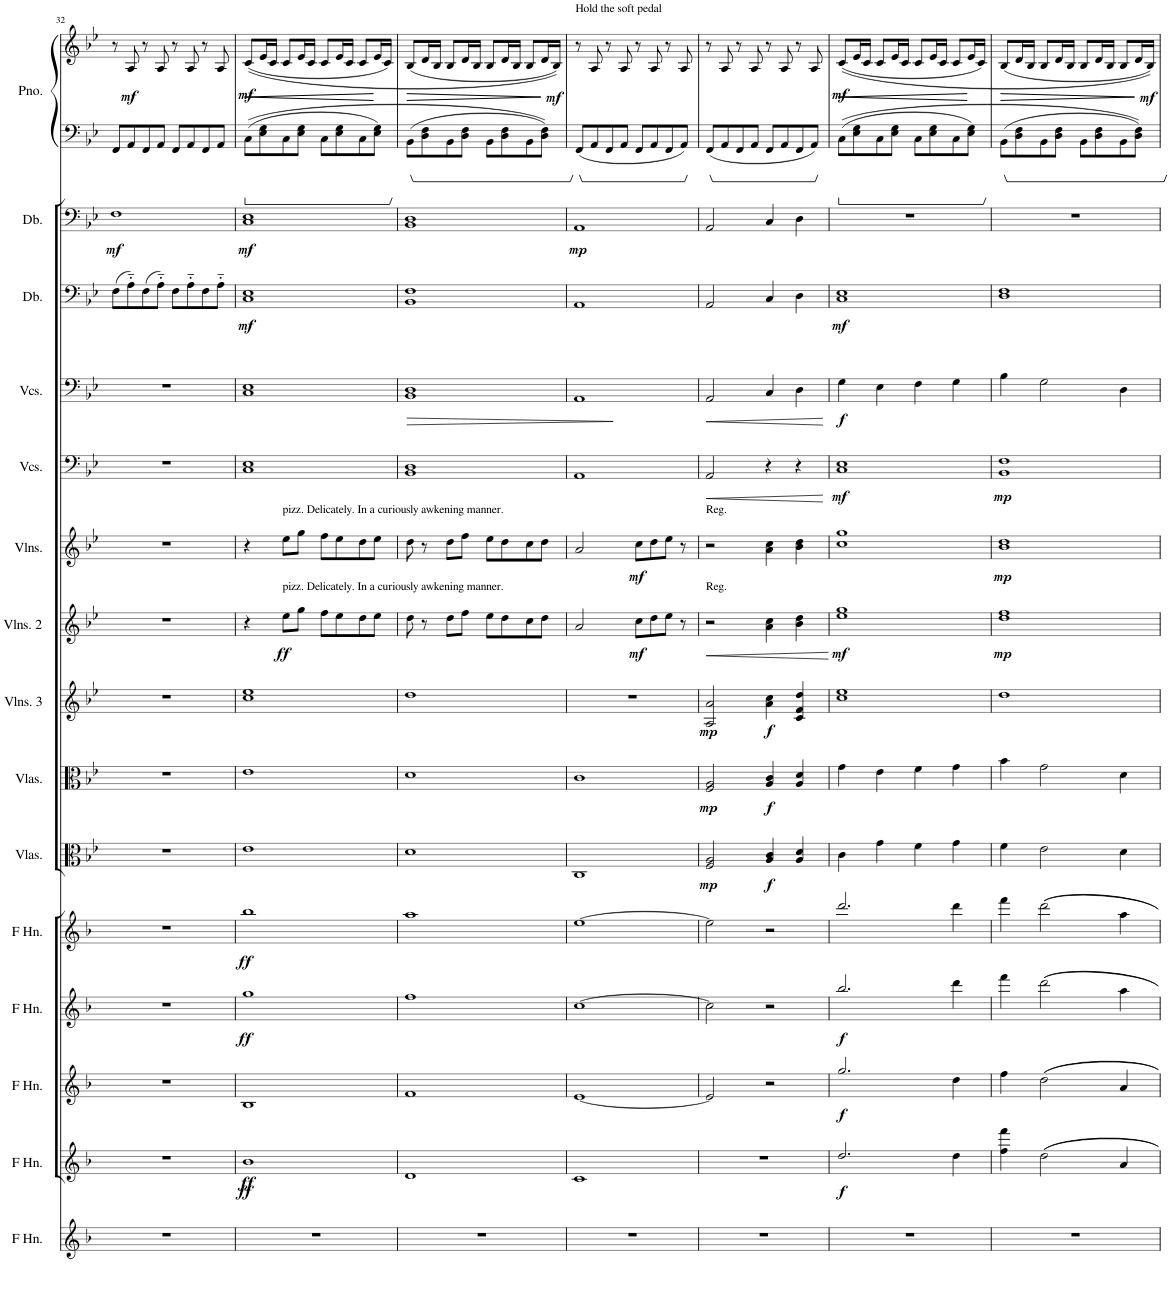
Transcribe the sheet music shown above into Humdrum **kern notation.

**kern	**kern	**dynam	**kern	**dynam	**kern	**dynam	**kern	**dynam	**kern	**dynam	**kern	**dynam	**kern	**dynam	**kern	**dynam	**kern	**dynam	**kern	**dynam	**kern	**dynam	**kern	**dynam	**kern	**dynam	**kern	**kern	**dynam
*part15	*part14	*part14	*part13	*part13	*part12	*part12	*part11	*part11	*part10	*part10	*part9	*part9	*part8	*part8	*part7	*part7	*part6	*part6	*part5	*part5	*part4	*part4	*part3	*part3	*part2	*part2	*part1	*part1	*part1
*staff16	*staff15	*staff15	*staff14	*staff14	*staff13	*staff13	*staff12	*staff12	*staff11	*staff11	*staff10	*staff10	*staff9	*staff9	*staff8	*staff8	*staff7	*staff7	*staff6	*staff6	*staff5	*staff5	*staff4	*staff4	*staff3	*staff3	*staff2	*staff1	*staff1/2
*I"Horn in F	*I"Horn in F	*	*I"Horn in F	*	*I"Horn in F	*	*I"Horn in F	*	*I"Violas	*	*I"Violas	*	*I"Violins 3	*	*I"Violins 2	*	*I"Violins 1	*	*I"Violoncello Solo 2	*	*I"Violoncello 1	*	*I"Double Bass	*	*I"Double Bass	*	*I"Piano	*	*
*	*	*	*	*	*	*	*	*	*I'Vlas.	*	*I'Vlas.	*	*I'Vlns. 3	*	*I'Vlns. 2	*	*I'Vlns. 1	*	*I'Vc. 2	*	*I'Vc. 1	*	*I'Db.	*	*I'Db.	*	*I'Pno.	*	*
!!LO:PB:g=z
*clefG2	*clefG2	*	*clefG2	*	*clefG2	*	*clefG2	*	*clefC3	*	*clefC3	*	*clefG2	*	*clefG2	*	*clefG2	*	*clefF4	*	*clefF4	*	*clefF4	*	*clefF4	*	*clefF4	*clefG2	*
*Trd4c7	*Trd4c7	*	*Trd4c7	*	*Trd4c7	*	*Trd4c7	*	*	*	*	*	*	*	*	*	*	*	*	*	*	*	*Trd7c12	*	*Trd7c12	*	*	*	*
*k[b-]	*k[b-]	*	*k[b-]	*	*k[b-]	*	*k[b-]	*	*k[b-e-]	*	*k[b-e-]	*	*k[b-e-]	*	*k[b-e-]	*	*k[b-e-]	*	*k[b-e-]	*	*k[b-e-]	*	*k[b-e-]	*	*k[b-e-]	*	*k[b-e-]	*k[b-e-]	*
*M4/4	*M4/4	*	*M4/4	*	*M4/4	*	*M4/4	*	*M4/4	*	*M4/4	*	*M4/4	*	*M4/4	*	*M4/4	*	*M4/4	*	*M4/4	*	*M4/4	*	*M4/4	*	*M4/4	*M4/4	*
=32	=32	=32	=32	=32	=32	=32	=32	=32	=32	=32	=32	=32	=32	=32	=32	=32	=32	=32	=32	=32	=32	=32	=32	=32	=32	=32	=32	=32	=32
!	!	!	!	!	!	!	!	!	!	!	!	!	!	!	!	!	!	!	!	!	!	!	!	!	!	!LO:DY:b	!	!	!
1r	1r	.	1r	.	1r	.	1r	.	1r	.	1r	.	1r	.	1r	.	1r	.	1r	.	1r	.	(8F\L	.	1F	mf	8FF/L	8r	.
!	!	!	!	!	!	!	!	!	!	!	!	!	!	!	!	!	!	!	!	!	!	!	!	!	!	!	!	!	!LO:DY:b
.	.	.	.	.	.	.	.	.	.	.	.	.	.	.	.	.	.	.	.	.	.	.	8A'~\)	.	.	.	8AA/	8A/	mf
.	.	.	.	.	.	.	.	.	.	.	.	.	.	.	.	.	.	.	.	.	.	.	(8F\	.	.	.	8FF/	8r	.
.	.	.	.	.	.	.	.	.	.	.	.	.	.	.	.	.	.	.	.	.	.	.	8A'~\J)	.	.	.	8AA/J	8A/	.
.	.	.	.	.	.	.	.	.	.	.	.	.	.	.	.	.	.	.	.	.	.	.	8F\L	.	.	.	8FF/L	8r	.
.	.	.	.	.	.	.	.	.	.	.	.	.	.	.	.	.	.	.	.	.	.	.	8A'~\	.	.	.	8AA/	8A/	.
.	.	.	.	.	.	.	.	.	.	.	.	.	.	.	.	.	.	.	.	.	.	.	8F\	.	.	.	8FF/	8r	.
.	.	.	.	.	.	.	.	.	.	.	.	.	.	.	.	.	.	.	.	.	.	.	8A'~\J	.	.	.	8AA/J	8A/	.
=33	=33	=33	=33	=33	=33	=33	=33	=33	=33	=33	=33	=33	=33	=33	=33	=33	=33	=33	=33	=33	=33	=33	=33	=33	=33	=33	=33	=33	=33
!	!	!LO:DY:b	!	!	!	!	!	!	!	!	!	!	!	!	!	!	!	!	!	!	!	!	!	!	!	!	!	!	!LO:HP:b
!	!	!LO:DY:n=1:b	!	!	!	!LO:DY:b	!	!LO:DY:b	!	!	!	!	!	!	!	!	!	!	!	!	!	!	!	!LO:DY:b	!	!LO:DY:b	!	!	!LO:DY:n=1:b
1r	1b-	ff ff	1B-	.	1gg	ff	1bb-	ff	1e-	.	1e-	.	1cc 1ee-	.	4r	.	4r	.	1C 1E-	.	1C 1E-	.	1C 1E-	mf	1C 1E-	mf	8C\L	((8c/L	< mf
.	.	.	.	.	.	.	.	.	.	.	.	.	.	.	.	.	.	.	.	.	.	.	.	.	.	.	8E-\ 8G\	16e-/L	.
.	.	.	.	.	.	.	.	.	.	.	.	.	.	.	.	.	.	.	.	.	.	.	.	.	.	.	.	16c/JJ	.
!	!	!	!	!	!	!	!	!	!	!	!	!	!	!	!	!	!LO:TX:a:t=pizz. Delicately. In a curiously awkening manner.	!	!	!	!	!	!	!	!	!	!	!	!
!	!	!	!	!	!	!	!	!	!	!	!	!	!	!	!LO:TX:a:t=pizz. Delicately. In a curiously awkening manner.	!	!	!	!	!	!	!	!	!	!	!	!	!	!
!	!	!	!	!	!	!	!	!	!	!	!	!	!	!	!	!LO:DY:b	!	!	!	!	!	!	!	!	!	!	!	!	!
.	.	.	.	.	.	.	.	.	.	.	.	.	.	.	8ee-\L	ff	8ee-\L	.	.	.	.	.	.	.	.	.	8C\	8c/L	.
.	.	.	.	.	.	.	.	.	.	.	.	.	.	.	8gg\J	.	8gg\J	.	.	.	.	.	.	.	.	.	8E-\ 8G\J	16e-/L	.
.	.	.	.	.	.	.	.	.	.	.	.	.	.	.	.	.	.	.	.	.	.	.	.	.	.	.	.	16c/JJ	.
.	.	.	.	.	.	.	.	.	.	.	.	.	.	.	8ff\L	.	8ff\L	.	.	.	.	.	.	.	.	.	8C\L	8c/L	.
.	.	.	.	.	.	.	.	.	.	.	.	.	.	.	8ee-\	.	8ee-\	.	.	.	.	.	.	.	.	.	8E-\ 8G\	16e-/L	.
.	.	.	.	.	.	.	.	.	.	.	.	.	.	.	.	.	.	.	.	.	.	.	.	.	.	.	.	16c/JJ	.
.	.	.	.	.	.	.	.	.	.	.	.	.	.	.	8dd\	.	8dd\	.	.	.	.	.	.	.	.	.	8C\	8c/L	.
.	.	.	.	.	.	.	.	.	.	.	.	.	.	.	8ee-\J	.	8ee-\J	.	.	.	.	.	.	.	.	.	8E-\ 8G\J	16e-/L	.
.	.	.	.	.	.	.	.	.	.	.	.	.	.	.	.	.	.	.	.	.	.	.	.	.	.	.	.	16c/JJ)	.
.	.	.	.	.	.	.	.	.	.	.	.	.	.	.	.	.	.	.	.	.	.	.	.	.	.	.	.	.	[
=34	=34	=34	=34	=34	=34	=34	=34	=34	=34	=34	=34	=34	=34	=34	=34	=34	=34	=34	=34	=34	=34	=34	=34	=34	=34	=34	=34	=34	=34
!	!	!	!	!	!	!	!	!	!	!	!	!	!	!	!	!	!	!	!	!	!	!LO:HP:b	!	!	!	!	!	!	!LO:HP:b
1r	1d	.	1f	.	1ff	.	1aa	.	1d	.	1d	.	1dd	.	8dd\	.	8dd\	.	1BB- 1D	.	1BB- 1D	>	1BB- 1F	.	1BB- 1D	.	8BB-\L	(8B-/L	>
.	.	.	.	.	.	.	.	.	.	.	.	.	.	.	8r	.	8r	.	.	.	.	.	.	.	.	.	8D\ 8F\	16d/L	.
.	.	.	.	.	.	.	.	.	.	.	.	.	.	.	.	.	.	.	.	.	.	.	.	.	.	.	.	16B-/JJ	.
.	.	.	.	.	.	.	.	.	.	.	.	.	.	.	8dd\L	.	8dd\L	.	.	.	.	.	.	.	.	.	8BB-\	8B-/L	.
.	.	.	.	.	.	.	.	.	.	.	.	.	.	.	8ff\J	.	8ff\J	.	.	.	.	.	.	.	.	.	8D\ 8F\J	16d/L	.
.	.	.	.	.	.	.	.	.	.	.	.	.	.	.	.	.	.	.	.	.	.	.	.	.	.	.	.	16B-/JJ	.
.	.	.	.	.	.	.	.	.	.	.	.	.	.	.	8ee-\L	.	8ee-\L	.	.	.	.	.	.	.	.	.	8BB-\L	8B-/L	.
.	.	.	.	.	.	.	.	.	.	.	.	.	.	.	8dd\	.	8dd\	.	.	.	.	.	.	.	.	.	8D\ 8F\	16d/L	.
.	.	.	.	.	.	.	.	.	.	.	.	.	.	.	.	.	.	.	.	.	.	.	.	.	.	.	.	16B-/JJ	.
.	.	.	.	.	.	.	.	.	.	.	.	.	.	.	8cc\	.	8cc\	.	.	.	.	.	.	.	.	.	8BB-\	8B-/L	.
.	.	.	.	.	.	.	.	.	.	.	.	.	.	.	8dd\J	.	8dd\J	.	.	.	.	.	.	.	.	.	8D\ 8F\J	16d/L	.
!	!	!	!	!	!	!	!	!	!	!	!	!	!	!	!	!	!	!	!	!	!	!	!	!	!	!	!	!	!LO:DY:b
.	.	.	.	.	.	.	.	.	.	.	.	.	.	.	.	.	.	.	.	.	.	.	.	.	.	.	.	16B-/JJ))	mf
.	.	.	.	.	.	.	.	.	.	.	.	.	.	.	.	.	.	.	.	.	.	]	.	.	.	.	.	.	]
=35	=35	=35	=35	=35	=35	=35	=35	=35	=35	=35	=35	=35	=35	=35	=35	=35	=35	=35	=35	=35	=35	=35	=35	=35	=35	=35	=35	=35	=35
!	!	!	!	!	!	!	!	!	!	!	!	!	!	!	!	!	!	!	!	!	!	!	!	!	!	!	!	!LO:TX:a:t=Hold the soft pedal	!
!	!	!	!	!	!	!	!	!	!	!	!	!	!	!	!	!	!	!	!	!	!	!	!	!	!	!LO:DY:b	!	!	!
1r	1c	.	[1e	.	[1cc	.	[1ee	.	1C	.	1c	.	1r	.	2a/	.	2a/	.	1AA	.	1AA	.	1AA	.	1AA	mp	8FF/L	8r	.
.	.	.	.	.	.	.	.	.	.	.	.	.	.	.	.	.	.	.	.	.	.	.	.	.	.	.	8AA/	8A/	.
.	.	.	.	.	.	.	.	.	.	.	.	.	.	.	.	.	.	.	.	.	.	.	.	.	.	.	8FF/	8r	.
.	.	.	.	.	.	.	.	.	.	.	.	.	.	.	.	.	.	.	.	.	.	.	.	.	.	.	8AA/J	8A/	.
!	!	!	!	!	!	!	!	!	!	!	!	!	!	!	!	!LO:DY:b	!	!LO:DY:b	!	!	!	!	!	!	!	!	!	!	!
.	.	.	.	.	.	.	.	.	.	.	.	.	.	.	8cc\L	mf	8cc\L	mf	.	.	.	.	.	.	.	.	8FF/L	8r	.
.	.	.	.	.	.	.	.	.	.	.	.	.	.	.	8dd\	.	8dd\	.	.	.	.	.	.	.	.	.	8AA/	8A/	.
.	.	.	.	.	.	.	.	.	.	.	.	.	.	.	8ee-\J	.	8ee-\J	.	.	.	.	.	.	.	.	.	8FF/	8r	.
.	.	.	.	.	.	.	.	.	.	.	.	.	.	.	8r	.	8r	.	.	.	.	.	.	.	.	.	8AA/J	8A/	.
=36	=36	=36	=36	=36	=36	=36	=36	=36	=36	=36	=36	=36	=36	=36	=36	=36	=36	=36	=36	=36	=36	=36	=36	=36	=36	=36	=36	=36	=36
!	!	!	!	!	!	!	!	!	!	!	!	!	!	!	!	!	!LO:TX:a:t=Reg.	!	!	!	!	!	!	!	!	!	!	!	!
!	!	!	!	!	!	!	!	!	!	!	!	!	!	!	!LO:TX:a:t=Reg.	!	!	!	!	!	!	!	!	!	!	!	!	!	!
!	!	!	!	!	!	!	!	!	!	!LO:DY:b	!	!LO:DY:b	!	!LO:DY:b	!	!LO:HP:b	!	!	!	!LO:HP:b	!	!LO:HP:b	!	!	!	!	!	!	!
1r	1r	.	2e/]	.	2cc\]	.	2ee\]	.	2F/ 2A/	mp	2F/ 2A/	mp	2A/ 2a/	mp	2r	<	2r	.	2AA/	<	2AA/	<	2AA/	.	2AA/	.	8FF/L	8r	.
.	.	.	.	.	.	.	.	.	.	.	.	.	.	.	.	.	.	.	.	.	.	.	.	.	.	.	8AA/	8A/	.
.	.	.	.	.	.	.	.	.	.	.	.	.	.	.	.	.	.	.	.	.	.	.	.	.	.	.	8FF/	8r	.
.	.	.	.	.	.	.	.	.	.	.	.	.	.	.	.	.	.	.	.	.	.	.	.	.	.	.	8AA/J	8A/	.
!	!	!	!	!	!	!	!	!	!	!LO:DY:b	!	!LO:DY:b	!	!LO:DY:b	!	!	!	!	!	!	!	!	!	!	!	!	!	!	!
.	.	.	2r	.	2r	.	2r	.	4A/ 4c/	f	4A/ 4c/	f	4a\ 4cc\	f	4a\ 4cc\	.	4a\ 4cc\	.	4r	.	4C/	.	4C/	.	4C/	.	8FF/L	8r	.
.	.	.	.	.	.	.	.	.	.	.	.	.	.	.	.	.	.	.	.	.	.	.	.	.	.	.	8AA/	8A/	.
.	.	.	.	.	.	.	.	.	4A/ 4d/	.	4A/ 4d/	.	4c/ 4f/ 4dd/	.	4b-\ 4dd\	.	4b-\ 4dd\	.	4r	.	4D\	.	4D\	.	4D\	.	8FF/	8r	.
.	.	.	.	.	.	.	.	.	.	.	.	.	.	.	.	.	.	.	.	.	.	.	.	.	.	.	8AA/J	8A/	.
.	.	.	.	.	.	.	.	.	.	.	.	.	.	.	.	[	.	.	.	[	.	[	.	.	.	.	.	.	.
=37	=37	=37	=37	=37	=37	=37	=37	=37	=37	=37	=37	=37	=37	=37	=37	=37	=37	=37	=37	=37	=37	=37	=37	=37	=37	=37	=37	=37	=37
!	!	!LO:DY:b	!	!LO:DY:b	!	!LO:DY:b	!	!	!	!	!	!	!	!	!	!LO:DY:b	!	!	!	!LO:DY:b	!	!LO:DY:b	!	!LO:DY:b	!	!	!	!	!LO:HP:b
!	!	!	!	!	!	!	!	!	!	!	!	!	!	!	!	!	!	!	!	!	!	!	!	!	!	!	!	!	!LO:DY:n=1:b
1r	2.dd/	f	2.gg/	f	2.bb-/	f	2.ddd/	.	4c\	.	4g\	.	1cc 1ee-	.	1ee- 1gg	mf	1cc 1gg	.	1C 1E-	mf	4G\	f	1C 1E-	mf	1r	.	8C\L	((8c/L	< mf
.	.	.	.	.	.	.	.	.	.	.	.	.	.	.	.	.	.	.	.	.	.	.	.	.	.	.	8E-\ 8G\	16e-/L	.
.	.	.	.	.	.	.	.	.	.	.	.	.	.	.	.	.	.	.	.	.	.	.	.	.	.	.	.	16c/JJ	.
.	.	.	.	.	.	.	.	.	4g\	.	4e-\	.	.	.	.	.	.	.	.	.	4E-\	.	.	.	.	.	8C\	8c/L	.
.	.	.	.	.	.	.	.	.	.	.	.	.	.	.	.	.	.	.	.	.	.	.	.	.	.	.	8E-\ 8G\J	16e-/L	.
.	.	.	.	.	.	.	.	.	.	.	.	.	.	.	.	.	.	.	.	.	.	.	.	.	.	.	.	16c/JJ	.
.	.	.	.	.	.	.	.	.	4f\	.	4f\	.	.	.	.	.	.	.	.	.	4F\	.	.	.	.	.	8C\L	8c/L	.
.	.	.	.	.	.	.	.	.	.	.	.	.	.	.	.	.	.	.	.	.	.	.	.	.	.	.	8E-\ 8G\	16e-/L	.
.	.	.	.	.	.	.	.	.	.	.	.	.	.	.	.	.	.	.	.	.	.	.	.	.	.	.	.	16c/JJ	.
.	4dd\	.	4dd\	.	4ddd\	.	4ddd\	.	4g\	.	4g\	.	.	.	.	.	.	.	.	.	4G\	.	.	.	.	.	8C\	8c/L	.
.	.	.	.	.	.	.	.	.	.	.	.	.	.	.	.	.	.	.	.	.	.	.	.	.	.	.	8E-\ 8G\J	16e-/L	.
.	.	.	.	.	.	.	.	.	.	.	.	.	.	.	.	.	.	.	.	.	.	.	.	.	.	.	.	16c/JJ)	.
.	.	.	.	.	.	.	.	.	.	.	.	.	.	.	.	.	.	.	.	.	.	.	.	.	.	.	.	.	[
=38	=38	=38	=38	=38	=38	=38	=38	=38	=38	=38	=38	=38	=38	=38	=38	=38	=38	=38	=38	=38	=38	=38	=38	=38	=38	=38	=38	=38	=38
!	!	!	!	!	!	!	!	!	!	!	!	!	!	!	!	!LO:DY:b	!	!LO:DY:b	!	!LO:DY:b	!	!	!	!	!	!	!	!	!LO:HP:b
1r	4ff\ 4fff\	.	4ff\	.	4fff\	.	4fff\	.	4f\	.	4b-\	.	1dd	.	1dd 1ff	mp	1b- 1dd	mp	1BB- 1F	mp	4B-\	.	1D 1F	.	1r	.	8BB-\L	(8B-/L	>
.	.	.	.	.	.	.	.	.	.	.	.	.	.	.	.	.	.	.	.	.	.	.	.	.	.	.	8D\ 8F\	16d/L	.
.	.	.	.	.	.	.	.	.	.	.	.	.	.	.	.	.	.	.	.	.	.	.	.	.	.	.	.	16B-/JJ	.
.	2dd\	.	2dd\	.	2ddd\	.	2ddd\	.	2e-\	.	2g\	.	.	.	.	.	.	.	.	.	2G\	.	.	.	.	.	8BB-\	8B-/L	.
.	.	.	.	.	.	.	.	.	.	.	.	.	.	.	.	.	.	.	.	.	.	.	.	.	.	.	8D\ 8F\J	16d/L	.
.	.	.	.	.	.	.	.	.	.	.	.	.	.	.	.	.	.	.	.	.	.	.	.	.	.	.	.	16B-/JJ	.
.	.	.	.	.	.	.	.	.	.	.	.	.	.	.	.	.	.	.	.	.	.	.	.	.	.	.	8BB-\L	8B-/L	.
.	.	.	.	.	.	.	.	.	.	.	.	.	.	.	.	.	.	.	.	.	.	.	.	.	.	.	8D\ 8F\	16d/L	.
.	.	.	.	.	.	.	.	.	.	.	.	.	.	.	.	.	.	.	.	.	.	.	.	.	.	.	.	16B-/JJ	.
.	4a/	.	4a/	.	4aa\	.	4aa\	.	4d\	.	4d\	.	.	.	.	.	.	.	.	.	4D\	.	.	.	.	.	8BB-\	8B-/L	.
.	.	.	.	.	.	.	.	.	.	.	.	.	.	.	.	.	.	.	.	.	.	.	.	.	.	.	8D\ 8F\J	16d/L	.
!	!	!	!	!	!	!	!	!	!	!	!	!	!	!	!	!	!	!	!	!	!	!	!	!	!	!	!	!	!LO:DY:b
.	.	.	.	.	.	.	.	.	.	.	.	.	.	.	.	.	.	.	.	.	.	.	.	.	.	.	.	16B-/JJ))	mf
.	.	.	.	.	.	.	.	.	.	.	.	.	.	.	.	.	.	.	.	.	.	.	.	.	.	.	.	.	]
=	=	=	=	=	=	=	=	=	=	=	=	=	=	=	=	=	=	=	=	=	=	=	=	=	=	=	=	=	=
*-	*-	*-	*-	*-	*-	*-	*-	*-	*-	*-	*-	*-	*-	*-	*-	*-	*-	*-	*-	*-	*-	*-	*-	*-	*-	*-	*-	*-	*-
